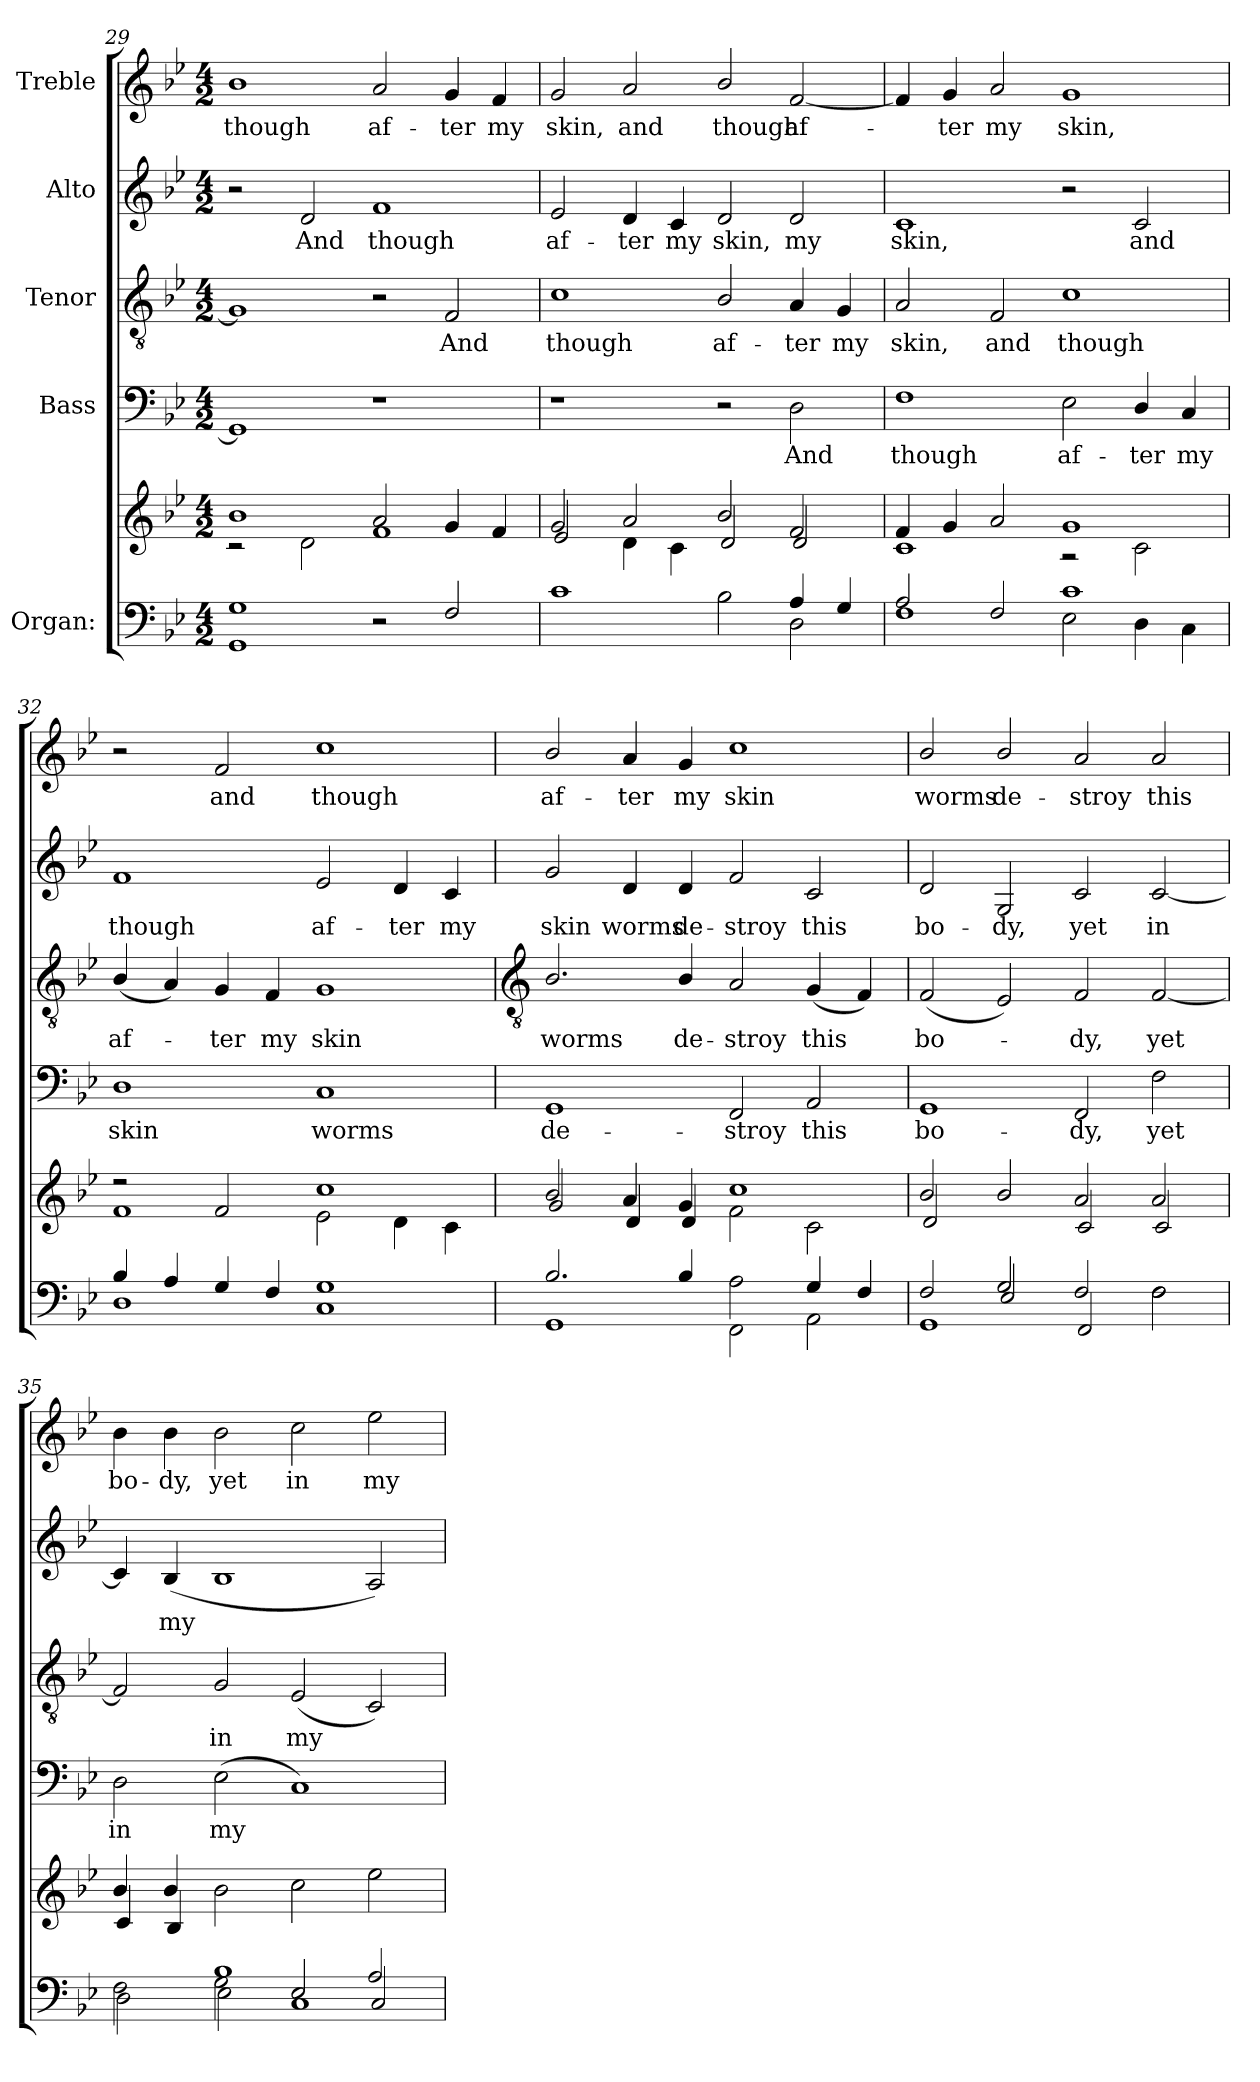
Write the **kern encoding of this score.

**kern	**kern	**kern	**text	**kern	**text	**kern	**text	**kern	**text
*part5	*part5	*part4	*part4	*part3	*part3	*part2	*part2	*part1	*part1
*staff6	*staff5	*staff4	*staff4	*staff3	*staff3	*staff2	*staff2	*staff1	*staff1
*I"Organ:	*	*I"Bass	*	*I"Tenor	*	*I"Alto	*	*I"Treble	*
!!LO:LB:g=z
*clefF4	*clefG2	*clefF4	*	*clefGv2	*	*clefG2	*	*clefG2	*
*k[b-e-]	*k[b-e-]	*k[b-e-]	*	*k[b-e-]	*	*k[b-e-]	*	*k[b-e-]	*
*B-:	*B-:	*B-:	*	*B-:	*	*B-:	*	*B-:	*
*M4/2	*M4/2	*M4/2	*	*M4/2	*	*M4/2	*	*M4/2	*
=29	=29	=29	=29	=29	=29	=29	=29	=29	=29
*^	*^	*	*	*	*	*	*	*	*
!	!	!	!	!	!	!	!	!	!	!	!LO:LY:b
1G/	1GG\	1b-/	2r	1GG]	.	1G]	.	2r	.	1b-	though
!	!	!	!	!	!	!	!	!	!LO:LY:b	!	!
.	.	.	2d\	.	.	.	.	2d	And	.	.
!	!	!	!	!	!	!	!	!	!LO:LY:b	!	!LO:LY:b
2r	1ryy	2a/	1f\	1r	.	2r	.	1f	though	2a	af-
!	!	!	!	!	!	!	!LO:LY:b	!	!	!	!LO:LY:b
2F/	.	4g/	.	.	.	2F	And	.	.	4g	-ter
!	!	!	!	!	!	!	!	!	!	!	!LO:LY:b
.	.	4f/	.	.	.	.	.	.	.	4f	my
=30	=30	=30	=30	=30	=30	=30	=30	=30	=30	=30	=30
!	!	!	!	!	!	!	!LO:LY:b	!	!LO:LY:b	!	!LO:LY:b
1c/	1ryy	2g/	2e-/	1r	.	1c	though	2e-	af-	2g	skin,
!	!	!	!	!	!	!	!	!	!LO:LY:b	!	!LO:LY:b
.	.	2a/	4d\	.	.	.	.	4d	-ter	2a	and
!	!	!	!	!	!	!	!	!	!LO:LY:b	!	!
.	.	.	4c\	.	.	.	.	4c	my	.	.
!	!	!	!	!	!	!	!LO:LY:b	!	!LO:LY:b	!	!LO:LY:b
2B-\	2ryy	2b-/	2d/	2r	.	2B-/	af-	2d	skin,	2b-/	though
!	!	!	!	!	!LO:LY:b	!	!LO:LY:b	!	!LO:LY:b	!	!LO:LY:b
4A/	2D\	2f/	2d/	2D	And	4A	-ter	2d	my	[2f	af-
!	!	!	!	!	!	!	!LO:LY:b	!	!	!	!
4G/	.	.	.	.	.	4G	my	.	.	.	.
=31	=31	=31	=31	=31	=31	=31	=31	=31	=31	=31	=31
!	!	!	!	!	!LO:LY:b	!	!LO:LY:b	!	!LO:LY:b	!	!
2A/	1F\	4f/	1c\	1F	though	2A	skin,	1c	skin,	4f]	.
!	!	!	!	!	!	!	!	!	!	!	!LO:LY:b
.	.	4g/	.	.	.	.	.	.	.	4g	ter
!	!	!	!	!	!	!	!LO:LY:b	!	!	!	!LO:LY:b
2F/	.	2a/	.	.	.	2F	and	.	.	2a	my
!	!	!	!	!	!LO:LY:b	!	!LO:LY:b	!	!	!	!LO:LY:b
1c/	2E-\	1g/	2r	2E-	af-	1c	though	2r	.	1g	skin,
!	!	!	!	!	!LO:LY:b	!	!	!	!LO:LY:b	!	!
.	4D\	.	2c\	4D/	-ter	.	.	2c	and	.	.
!	!	!	!	!	!LO:LY:b	!	!	!	!	!	!
.	4C\	.	.	4C	my	.	.	.	.	.	.
=32	=32	=32	=32	=32	=32	=32	=32	=32	=32	=32	=32
!	!	!	!	!	!LO:LY:b	!	!LO:LY:b	!	!LO:LY:b	!	!
4B-/	1D\	2r	1f\	1D	skin	(<4B-/	af-	1f	though	2r	.
4A/	.	.	.	.	.	4A)	.	.	.	.	.
!	!	!	!	!	!	!	!LO:LY:b	!	!	!	!LO:LY:b
4G/	.	2f/	.	.	.	4G	ter	.	.	2f	and
!	!	!	!	!	!	!	!LO:LY:b	!	!	!	!
4F/	.	.	.	.	.	4F	my	.	.	.	.
!	!	!	!	!	!LO:LY:b	!	!LO:LY:b	!	!LO:LY:b	!	!LO:LY:b
1G/	1C\	1cc/	2e-\	1C	worms	1G	skin	2e-	af-	1cc	though
!	!	!	!	!	!	!	!	!	!LO:LY:b	!	!
.	.	.	4d\	.	.	.	.	4d	-ter	.	.
!	!	!	!	!	!	!	!	!	!LO:LY:b	!	!
.	.	.	4c\	.	.	.	.	4c	my	.	.
!!LO:LB:g=z
=33	=33	=33	=33	=33	=33	=33	=33	=33	=33	=33	=33
*	*	*	*	*	*	*clefGv2	*	*	*	*	*
!	!	!	!	!	!LO:LY:b	!	!LO:LY:b	!	!LO:LY:b	!	!LO:LY:b
2.B-/	1GG\	2b-/	2g/	1GG	de-	2.B-/	worms	2g	skin	2b-/	af-
!	!	!	!	!	!	!	!	!	!LO:LY:b	!	!LO:LY:b
.	.	4a/	4d/	.	.	.	.	4d	worms	4a	-ter
!	!	!	!	!	!	!	!LO:LY:b	!	!LO:LY:b	!	!LO:LY:b
4B-/	.	4g/	4d/	.	.	4B-/	de-	4d	de-	4g	my
!	!	!	!	!	!LO:LY:b	!	!LO:LY:b	!	!LO:LY:b	!	!LO:LY:b
2A\	2FF\	1cc/	2f\	2FF	-stroy	2A	-stroy	2f	-stroy	1cc	skin
!	!	!	!	!	!LO:LY:b	!	!LO:LY:b	!	!LO:LY:b	!	!
4G/	2AA\	.	2c\	2AA	this	(<4G	this	2c	this	.	.
4F/	.	.	.	.	.	4F)	.	.	.	.	.
=34	=34	=34	=34	=34	=34	=34	=34	=34	=34	=34	=34
*	*^	*	*	*	*	*	*	*	*	*	*
!	!	!	!	!	!	!LO:LY:b	!	!LO:LY:b	!	!LO:LY:b	!	!LO:LY:b
2ryy	2F/	1GG\	2b-/	2d/	1GG	bo-	(<2F	bo-	2d	bo-	2b-/	worms
!	!	!	!	!	!	!	!	!	!	!LO:LY:b	!	!LO:LY:b
2G/	2E-/	.	2b-/	2ryy	.	.	2E-)	.	2G	-dy,	2b-/	de-
!	!	!	!	!	!	!LO:LY:b	!	!LO:LY:b	!	!LO:LY:b	!	!LO:LY:b
1ryy	2F/	2FF/	2a/	2c/	2FF	-dy,	2F	dy,	2c	yet	2a	-stroy
!	!	!	!	!	!	!LO:LY:b	!	!LO:LY:b	!	!LO:LY:b	!	!LO:LY:b
.	2F\	2F\	2a/	2c/	2F	yet	[2F	yet	[2c	in	2a	this
=35	=35	=35	=35	=35	=35	=35	=35	=35	=35	=35	=35	=35
!	!	!	!	!	!	!LO:LY:b	!	!	!	!	!	!LO:LY:b
2ryy	2F\	2D\	4b-/	4c/	2D	in	2F]	.	4c]	.	4b-	bo-
!	!	!	!	!	!	!	!	!	!	!LO:LY:b	!	!LO:LY:b
.	.	.	4b-/	4B-/	.	.	.	.	(<4B-	my	4b-	-dy,
!	!	!	!	!	!	!LO:LY:b	!	!LO:LY:b	!	!	!	!LO:LY:b
1B-\	2G\	2E-\	2b-\	1.ryy	(<2E-	my	2G	in	1B-	.	2b-	yet
!	!	!	!	!	!	!	!	!LO:LY:b	!	!	!	!LO:LY:b
.	2E-/	1C\	2cc\	.	1C)	.	(<2E-	my	.	.	2cc	in
!	!	!	!	!	!	!	!	!	!	!	!	!LO:LY:b
2A/	2C/	.	2ee-\	.	.	.	2C)	.	2A)	.	2ee-	my
*v	*v	*v	*	*	*	*	*	*	*	*	*	*
*	*v	*v	*	*	*	*	*	*	*	*
=	=	=	=	=	=	=	=	=	=
*-	*-	*-	*-	*-	*-	*-	*-	*-	*-
